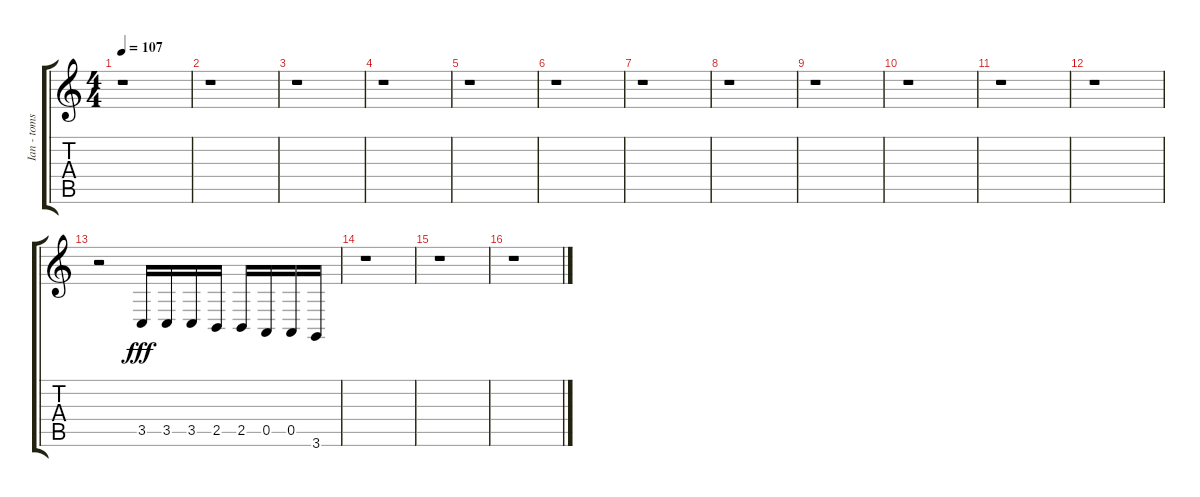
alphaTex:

\track ("Ian - toms" "Ian - toms") {instrument acousticgrandpiano}
\staff {score tabs}
\tuning (E4 B3 G3 D3 A2 E2) {hide}
\ts (4 4)
\tempo 107
\clef g2
\ks c
r.1{dy f} |
r.1 |
r.1 |
r.1 |
r.1 |
r.1 |
r.1 |
r.1 |
r.1 |
r.1 |
r.1 |
r.1 |
r.2 3.5.16{dy fff} 3.5.16 3.5.16 2.5.16 2.5.16 0.5.16 0.5.16 3.6.16 |
r.1 |
r.1 |
r.1
